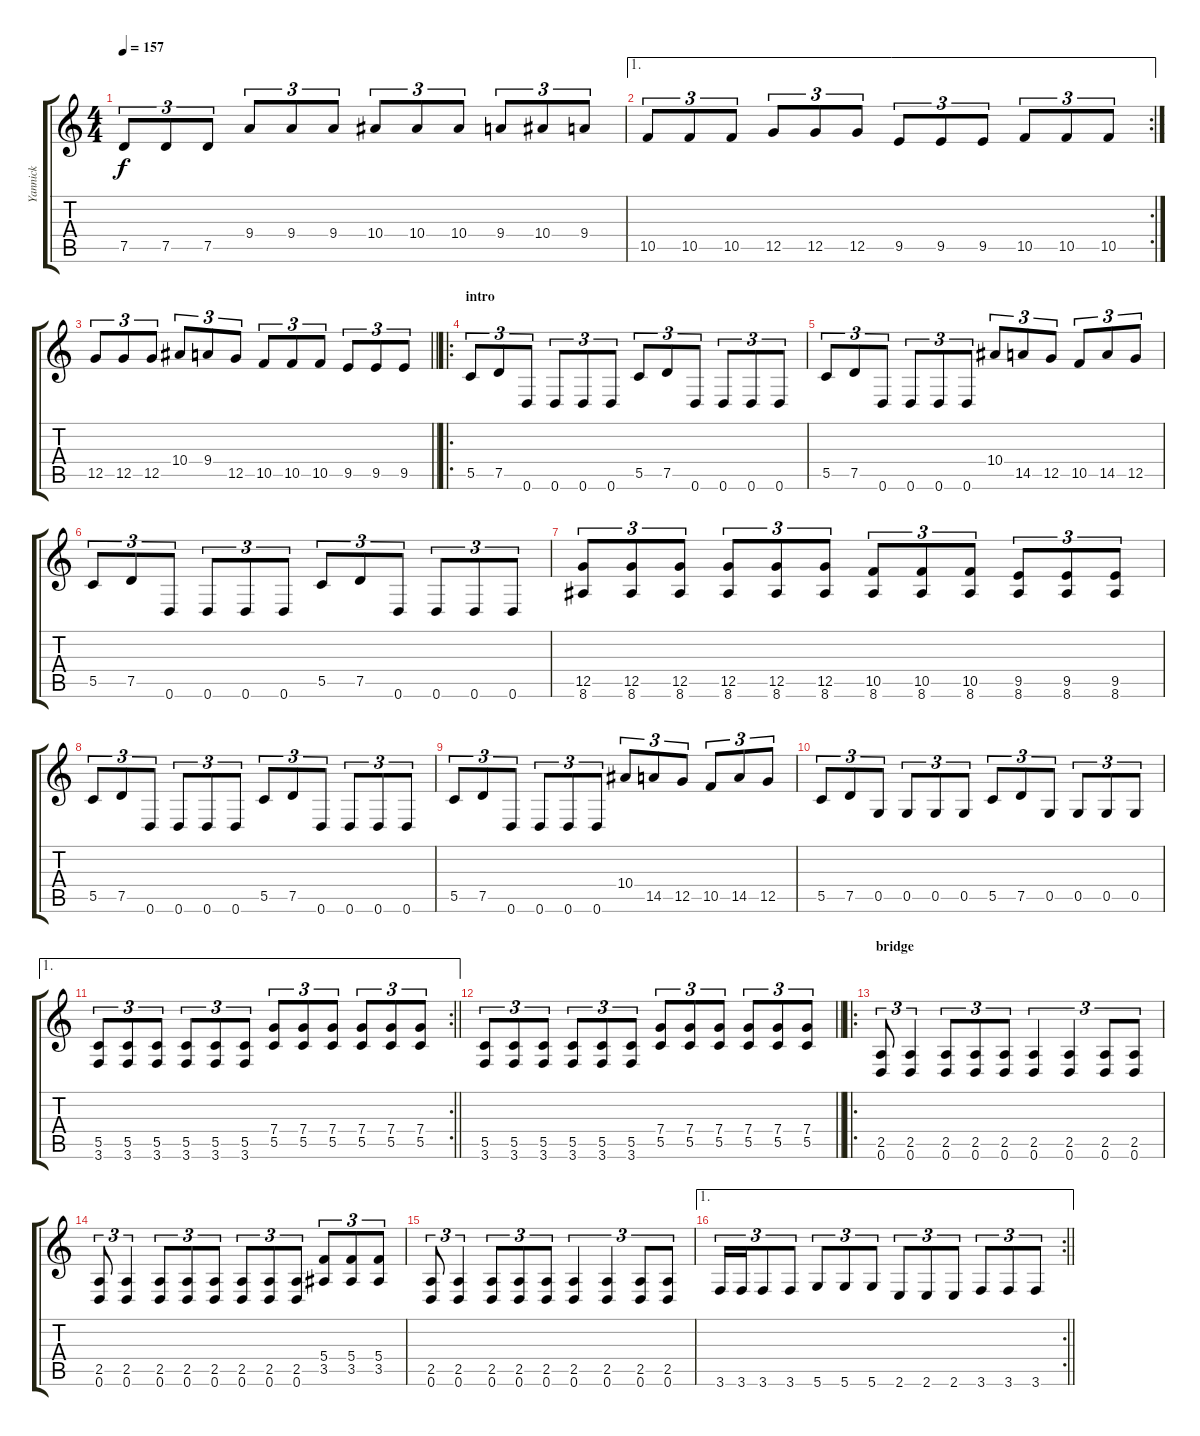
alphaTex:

\track ("Yannick" "Yannick") {instrument distortionguitar}
\staff {score tabs}
\tuning (D4 A3 F3 C3 G2 D2) {hide}
\ts (4 4)
\tempo 157
\clef g2
\ks c
7.5.8{tu (3 2) dy f} 7.5.8{tu (3 2)} 7.5.8{tu (3 2)} 9.4.8{tu (3 2)} 9.4.8{tu (3 2)} 9.4.8{tu (3 2)} 10.4.8{tu (3 2)} 10.4.8{tu (3 2)} 10.4.8{tu (3 2)} 9.4.8{tu (3 2)} 10.4.8{tu (3 2)} 9.4.8{tu (3 2)} |
\ae 1
\rc 2
10.5.8{tu (3 2)} 10.5.8{tu (3 2)} 10.5.8{tu (3 2)} 12.5.8{tu (3 2)} 12.5.8{tu (3 2)} 12.5.8{tu (3 2)} 9.5.8{tu (3 2)} 9.5.8{tu (3 2)} 9.5.8{tu (3 2)} 10.5.8{tu (3 2)} 10.5.8{tu (3 2)} 10.5.8{tu (3 2)} |
\barLineRight lightlight
12.5.8{tu (3 2)} 12.5.8{tu (3 2)} 12.5.8{tu (3 2)} 10.4.8{tu (3 2)} 9.4.8{tu (3 2)} 12.5.8{tu (3 2)} 10.5.8{tu (3 2)} 10.5.8{tu (3 2)} 10.5.8{tu (3 2)} 9.5.8{tu (3 2)} 9.5.8{tu (3 2)} 9.5.8{tu (3 2)} |
\ro
\section ("" "intro")
5.5.8{tu (3 2)} 7.5.8{tu (3 2)} 0.6.8{tu (3 2)} 0.6.8{tu (3 2)} 0.6.8{tu (3 2)} 0.6.8{tu (3 2)} 5.5.8{tu (3 2)} 7.5.8{tu (3 2)} 0.6.8{tu (3 2)} 0.6.8{tu (3 2)} 0.6.8{tu (3 2)} 0.6.8{tu (3 2)} |
5.5.8{tu (3 2)} 7.5.8{tu (3 2)} 0.6.8{tu (3 2)} 0.6.8{tu (3 2)} 0.6.8{tu (3 2)} 0.6.8{tu (3 2)} 10.4.8{tu (3 2)} 14.5.8{tu (3 2)} 12.5.8{tu (3 2)} 10.5.8{tu (3 2)} 14.5.8{tu (3 2)} 12.5.8{tu (3 2)} |
5.5.8{tu (3 2)} 7.5.8{tu (3 2)} 0.6.8{tu (3 2)} 0.6.8{tu (3 2)} 0.6.8{tu (3 2)} 0.6.8{tu (3 2)} 5.5.8{tu (3 2)} 7.5.8{tu (3 2)} 0.6.8{tu (3 2)} 0.6.8{tu (3 2)} 0.6.8{tu (3 2)} 0.6.8{tu (3 2)} |
(12.5 8.6).8{tu (3 2)} (12.5 8.6).8{tu (3 2)} (12.5 8.6).8{tu (3 2)} (12.5 8.6).8{tu (3 2)} (12.5 8.6).8{tu (3 2)} (12.5 8.6).8{tu (3 2)} (10.5 8.6).8{tu (3 2)} (10.5 8.6).8{tu (3 2)} (10.5 8.6).8{tu (3 2)} (9.5 8.6).8{tu (3 2)} (9.5 8.6).8{tu (3 2)} (9.5 8.6).8{tu (3 2)} |
5.5.8{tu (3 2)} 7.5.8{tu (3 2)} 0.6.8{tu (3 2)} 0.6.8{tu (3 2)} 0.6.8{tu (3 2)} 0.6.8{tu (3 2)} 5.5.8{tu (3 2)} 7.5.8{tu (3 2)} 0.6.8{tu (3 2)} 0.6.8{tu (3 2)} 0.6.8{tu (3 2)} 0.6.8{tu (3 2)} |
5.5.8{tu (3 2)} 7.5.8{tu (3 2)} 0.6.8{tu (3 2)} 0.6.8{tu (3 2)} 0.6.8{tu (3 2)} 0.6.8{tu (3 2)} 10.4.8{tu (3 2)} 14.5.8{tu (3 2)} 12.5.8{tu (3 2)} 10.5.8{tu (3 2)} 14.5.8{tu (3 2)} 12.5.8{tu (3 2)} |
5.5.8{tu (3 2)} 7.5.8{tu (3 2)} 0.5.8{tu (3 2)} 0.5.8{tu (3 2)} 0.5.8{tu (3 2)} 0.5.8{tu (3 2)} 5.5.8{tu (3 2)} 7.5.8{tu (3 2)} 0.5.8{tu (3 2)} 0.5.8{tu (3 2)} 0.5.8{tu (3 2)} 0.5.8{tu (3 2)} |
\ae 1
\rc 2
\barLineRight lightlight
(5.5 3.6).8{tu (3 2)} (5.5 3.6).8{tu (3 2)} (5.5 3.6).8{tu (3 2)} (5.5 3.6).8{tu (3 2)} (5.5 3.6).8{tu (3 2)} (5.5 3.6).8{tu (3 2)} (7.4 5.5).8{tu (3 2)} (7.4 5.5).8{tu (3 2)} (7.4 5.5).8{tu (3 2)} (7.4 5.5).8{tu (3 2)} (7.4 5.5).8{tu (3 2)} (7.4 5.5).8{tu (3 2)} |
\barLineRight lightlight
(5.5 3.6).8{tu (3 2)} (5.5 3.6).8{tu (3 2)} (5.5 3.6).8{tu (3 2)} (5.5 3.6).8{tu (3 2)} (5.5 3.6).8{tu (3 2)} (5.5 3.6).8{tu (3 2)} (7.4 5.5).8{tu (3 2)} (7.4 5.5).8{tu (3 2)} (7.4 5.5).8{tu (3 2)} (7.4 5.5).8{tu (3 2)} (7.4 5.5).8{tu (3 2)} (7.4 5.5).8{tu (3 2)} |
\ro
\section ("" "bridge")
(2.5 0.6).8{tu (3 2)} (2.5 0.6).4{tu (3 2)} (2.5 0.6).8{tu (3 2)} (2.5 0.6).8{tu (3 2)} (2.5 0.6).8{tu (3 2)} (2.5 0.6).4{tu (3 2)} (2.5 0.6).4{tu (3 2)} (2.5 0.6).8{tu (3 2)} (2.5 0.6).8{tu (3 2)} |
(2.5 0.6).8{tu (3 2)} (2.5 0.6).4{tu (3 2)} (2.5 0.6).8{tu (3 2)} (2.5 0.6).8{tu (3 2)} (2.5 0.6).8{tu (3 2)} (2.5 0.6).8{tu (3 2)} (2.5 0.6).8{tu (3 2)} (2.5 0.6).8{tu (3 2)} (5.4 3.5).8{tu (3 2)} (5.4 3.5).8{tu (3 2)} (5.4 3.5).8{tu (3 2)} |
(2.5 0.6).8{tu (3 2)} (2.5 0.6).4{tu (3 2)} (2.5 0.6).8{tu (3 2)} (2.5 0.6).8{tu (3 2)} (2.5 0.6).8{tu (3 2)} (2.5 0.6).4{tu (3 2)} (2.5 0.6).4{tu (3 2)} (2.5 0.6).8{tu (3 2)} (2.5 0.6).8{tu (3 2)} |
\ae 1
\rc 2
\barLineRight lightlight
3.6.16{tu (3 2)} 3.6.16{tu (3 2)} 3.6.8{tu (3 2)} 3.6.8{tu (3 2)} 5.6.8{tu (3 2)} 5.6.8{tu (3 2)} 5.6.8{tu (3 2)} 2.6.8{tu (3 2)} 2.6.8{tu (3 2)} 2.6.8{tu (3 2)} 3.6.8{tu (3 2)} 3.6.8{tu (3 2)} 3.6.8{tu (3 2)}
